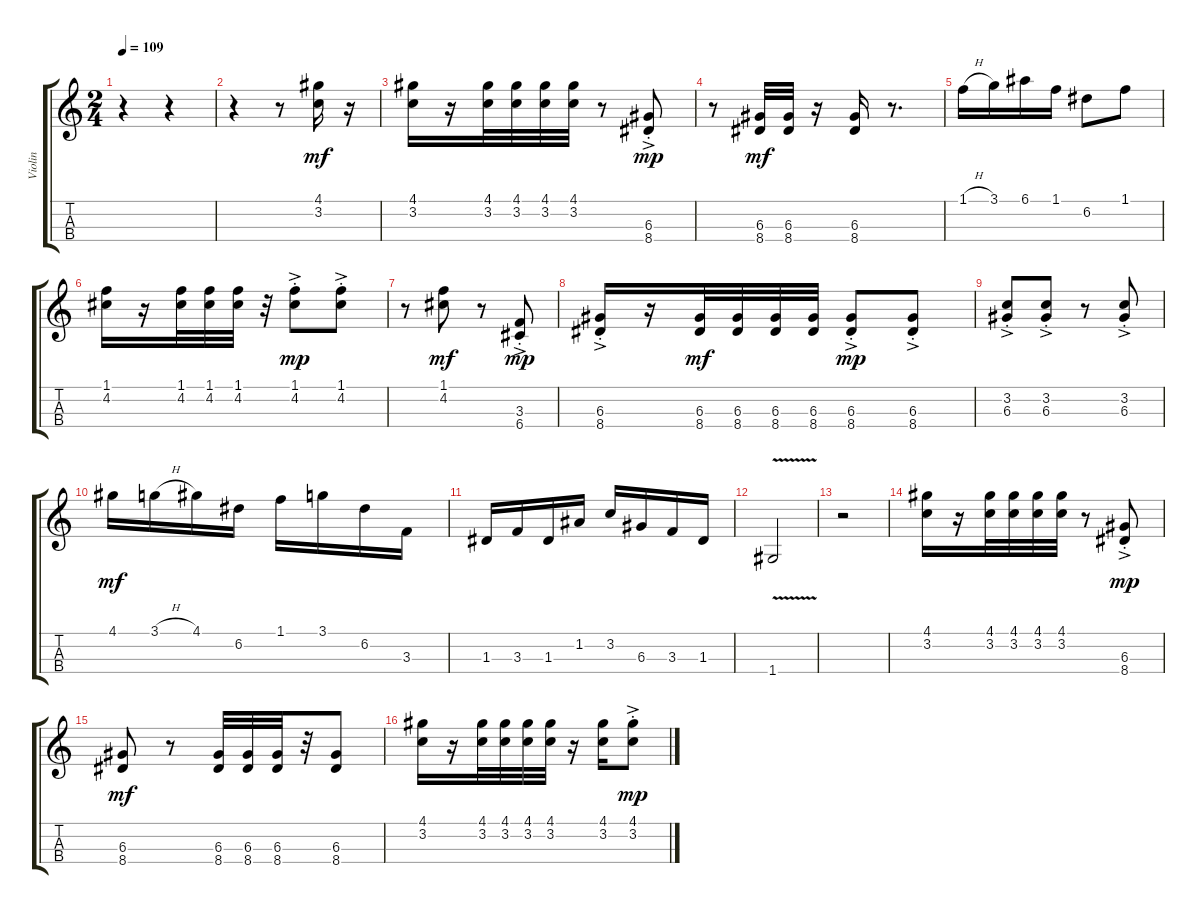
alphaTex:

\track ("Violin" "Violin") {instrument violin}
\staff {score tabs}
\tuning (E5 A4 D4 G3) {hide}
\ts (2 4)
\tempo 109
\clef g2
\ks c
r.4{dy mf instrument violin} r.4 |
r.4 r.8 (4.1 3.2).16 r.16 |
(4.1 3.2).16 r.16 (4.1 3.2).32 (4.1 3.2).32 (4.1 3.2).32 (4.1 3.2).32 r.8 (6.3{ac st} 8.4{ac st}).8{dy mp} |
r.8 (6.3 8.4).32{dy mf} (6.3 8.4).32 r.16 (6.3 8.4).16 r.8{d} |
1.1{h}.16 3.1.16 6.1.16 1.1.16 6.2.8 1.1.8 |
(1.1 4.2).16 r.16 (1.1 4.2).32 (1.1 4.2).32 (1.1 4.2).32 r.32 (1.1{ac st} 4.2{ac st}).8{dy mp} (1.1{ac st} 4.2{ac st}).8 |
r.8 (1.1 4.2).8{dy mf} r.8 (3.3{ac st} 6.4{ac st}).8{dy mp} |
(6.3{ac st} 8.4{ac st}).16 r.16 (6.3 8.4).32{dy mf} (6.3 8.4).32 (6.3 8.4).32 (6.3 8.4).32 (6.3{ac st} 8.4{ac st}).8{dy mp} (6.3{ac st} 8.4{ac st}).8 |
(3.2{ac st} 6.3{ac st}).8 (3.2{ac st} 6.3{ac st}).8 r.8 (3.2{ac st} 6.3{ac st}).8 |
4.1.16{dy mf} 3.1{h}.16 4.1.16 6.2.16 1.1.16 3.1.16 6.2.16 3.3.16 |
1.3.16 3.3.16 1.3.16 1.2.16 3.2.16 6.3.16 3.3.16 1.3.16 |
1.4{v}.2 |
r.2 |
(4.1 3.2).16 r.16 (4.1 3.2).32 (4.1 3.2).32 (4.1 3.2).32 (4.1 3.2).32 r.8 (6.3{ac st} 8.4{ac st}).8{dy mp} |
(6.3 8.4).8{dy mf} r.8 (6.3 8.4).32 (6.3 8.4).32 (6.3 8.4).32 r.32 (6.3 8.4).8 |
(4.1 3.2).16 r.16 (4.1 3.2).32 (4.1 3.2).32 (4.1 3.2).32 (4.1 3.2).32 r.16 (4.1 3.2).16 (4.1{ac st} 3.2{ac st}).8{dy mp}
